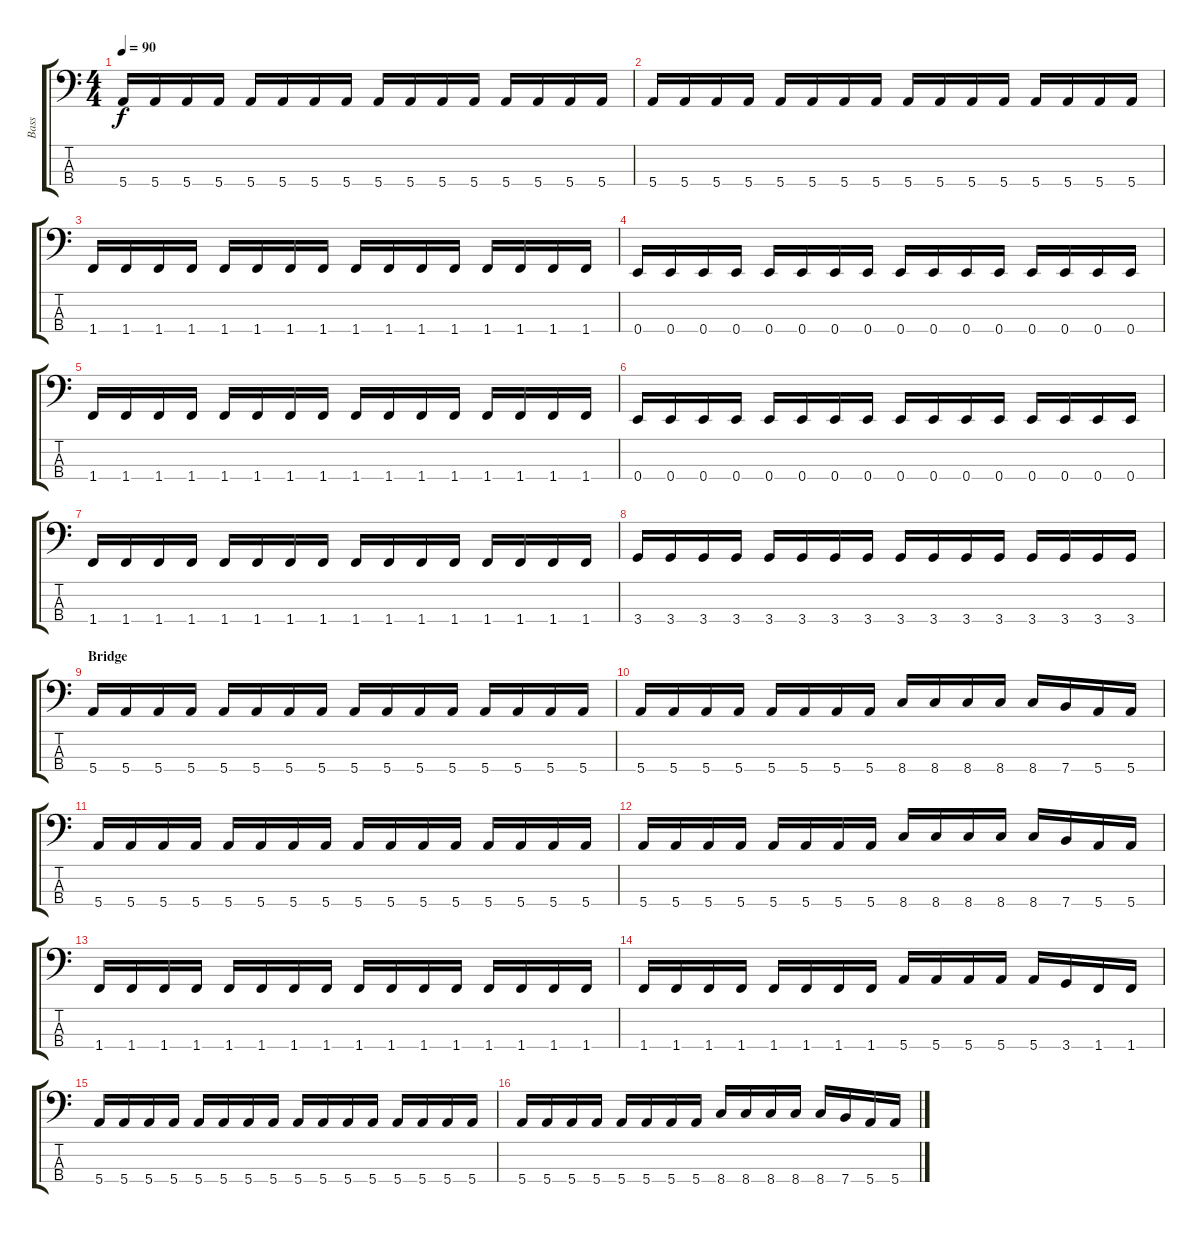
\track ("Bass" "Bass") {instrument electricbassfinger}
\staff {score tabs}
\tuning (G2 D2 A1 E1) {hide}
\ts (4 4)
\tempo 90
\clef f4
\ks c
5.4.16{dy f} 5.4.16 5.4.16 5.4.16 5.4.16 5.4.16 5.4.16 5.4.16 5.4.16 5.4.16 5.4.16 5.4.16 5.4.16 5.4.16 5.4.16 5.4.16 |
5.4.16 5.4.16 5.4.16 5.4.16 5.4.16 5.4.16 5.4.16 5.4.16 5.4.16 5.4.16 5.4.16 5.4.16 5.4.16 5.4.16 5.4.16 5.4.16 |
1.4.16 1.4.16 1.4.16 1.4.16 1.4.16 1.4.16 1.4.16 1.4.16 1.4.16 1.4.16 1.4.16 1.4.16 1.4.16 1.4.16 1.4.16 1.4.16 |
0.4.16 0.4.16 0.4.16 0.4.16 0.4.16 0.4.16 0.4.16 0.4.16 0.4.16 0.4.16 0.4.16 0.4.16 0.4.16 0.4.16 0.4.16 0.4.16 |
1.4.16 1.4.16 1.4.16 1.4.16 1.4.16 1.4.16 1.4.16 1.4.16 1.4.16 1.4.16 1.4.16 1.4.16 1.4.16 1.4.16 1.4.16 1.4.16 |
0.4.16 0.4.16 0.4.16 0.4.16 0.4.16 0.4.16 0.4.16 0.4.16 0.4.16 0.4.16 0.4.16 0.4.16 0.4.16 0.4.16 0.4.16 0.4.16 |
1.4.16 1.4.16 1.4.16 1.4.16 1.4.16 1.4.16 1.4.16 1.4.16 1.4.16 1.4.16 1.4.16 1.4.16 1.4.16 1.4.16 1.4.16 1.4.16 |
3.4.16 3.4.16 3.4.16 3.4.16 3.4.16 3.4.16 3.4.16 3.4.16 3.4.16 3.4.16 3.4.16 3.4.16 3.4.16 3.4.16 3.4.16 3.4.16 |
\section ("" "Bridge")
5.4.16 5.4.16 5.4.16 5.4.16 5.4.16 5.4.16 5.4.16 5.4.16 5.4.16 5.4.16 5.4.16 5.4.16 5.4.16 5.4.16 5.4.16 5.4.16 |
5.4.16 5.4.16 5.4.16 5.4.16 5.4.16 5.4.16 5.4.16 5.4.16 8.4.16 8.4.16 8.4.16 8.4.16 8.4.16 7.4.16 5.4.16 5.4.16 |
5.4.16 5.4.16 5.4.16 5.4.16 5.4.16 5.4.16 5.4.16 5.4.16 5.4.16 5.4.16 5.4.16 5.4.16 5.4.16 5.4.16 5.4.16 5.4.16 |
5.4.16 5.4.16 5.4.16 5.4.16 5.4.16 5.4.16 5.4.16 5.4.16 8.4.16 8.4.16 8.4.16 8.4.16 8.4.16 7.4.16 5.4.16 5.4.16 |
1.4.16 1.4.16 1.4.16 1.4.16 1.4.16 1.4.16 1.4.16 1.4.16 1.4.16 1.4.16 1.4.16 1.4.16 1.4.16 1.4.16 1.4.16 1.4.16 |
1.4.16 1.4.16 1.4.16 1.4.16 1.4.16 1.4.16 1.4.16 1.4.16 5.4.16 5.4.16 5.4.16 5.4.16 5.4.16 3.4.16 1.4.16 1.4.16 |
5.4.16 5.4.16 5.4.16 5.4.16 5.4.16 5.4.16 5.4.16 5.4.16 5.4.16 5.4.16 5.4.16 5.4.16 5.4.16 5.4.16 5.4.16 5.4.16 |
5.4.16 5.4.16 5.4.16 5.4.16 5.4.16 5.4.16 5.4.16 5.4.16 8.4.16 8.4.16 8.4.16 8.4.16 8.4.16 7.4.16 5.4.16 5.4.16
